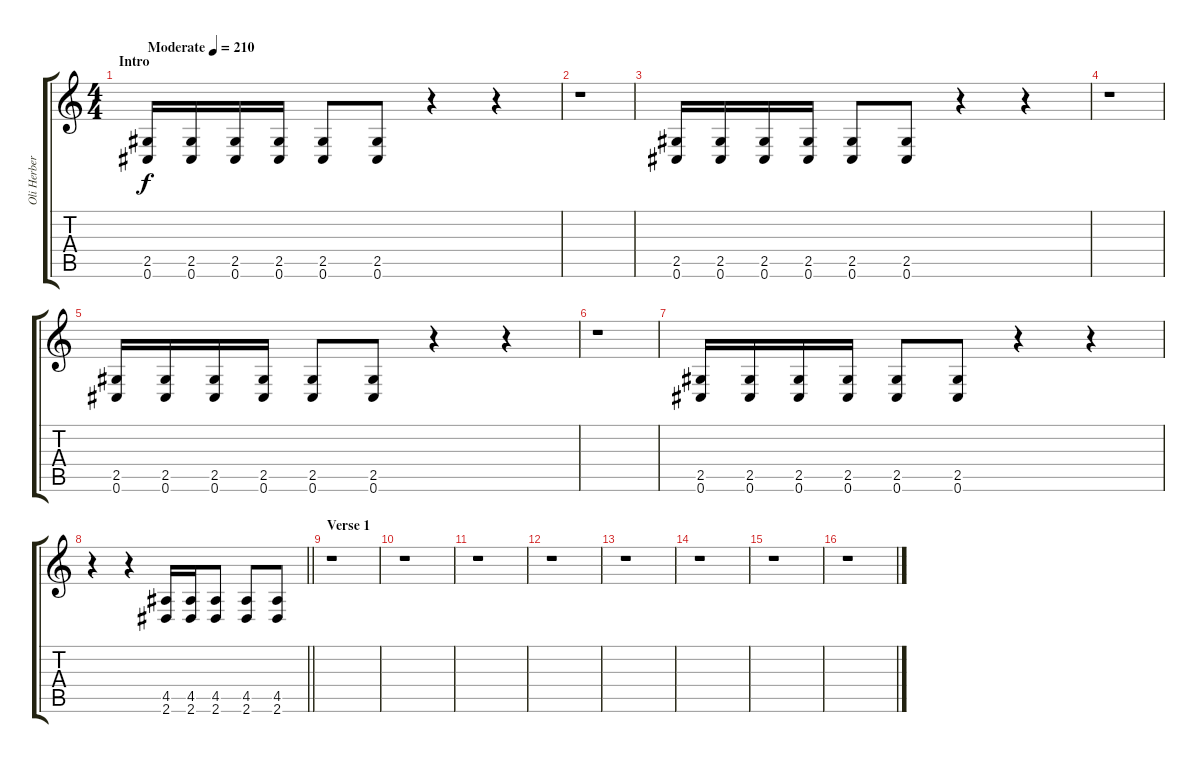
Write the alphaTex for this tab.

\track ("Oli Herbert" "Oli Herber") {instrument overdrivenguitar}
\staff {score tabs}
\tuning (Db4 Ab3 E3 B2 Gb2 Db2) {hide}
\ts (4 4)
\section ("" "Intro")
\tempo (210 "Moderate")
\clef g2
\ks c
(2.5 0.6).16{dy f instrument overdrivenguitar} (2.5 0.6).16 (2.5 0.6).16 (2.5 0.6).16 (2.5 0.6).8 (2.5 0.6).8 r.4 r.4 |
r.1 |
(2.5 0.6).16 (2.5 0.6).16 (2.5 0.6).16 (2.5 0.6).16 (2.5 0.6).8 (2.5 0.6).8 r.4 r.4 |
r.1 |
(2.5 0.6).16 (2.5 0.6).16 (2.5 0.6).16 (2.5 0.6).16 (2.5 0.6).8 (2.5 0.6).8 r.4 r.4 |
r.1 |
(2.5 0.6).16 (2.5 0.6).16 (2.5 0.6).16 (2.5 0.6).16 (2.5 0.6).8 (2.5 0.6).8 r.4 r.4 |
\barLineRight lightlight
r.4 r.4 (4.5 2.6).16 (4.5 2.6).16 (4.5 2.6).8 (4.5 2.6).8 (4.5 2.6).8 |
\section ("" "Verse 1")
r.1 |
r.1 |
r.1 |
r.1 |
r.1 |
r.1 |
r.1 |
r.1
